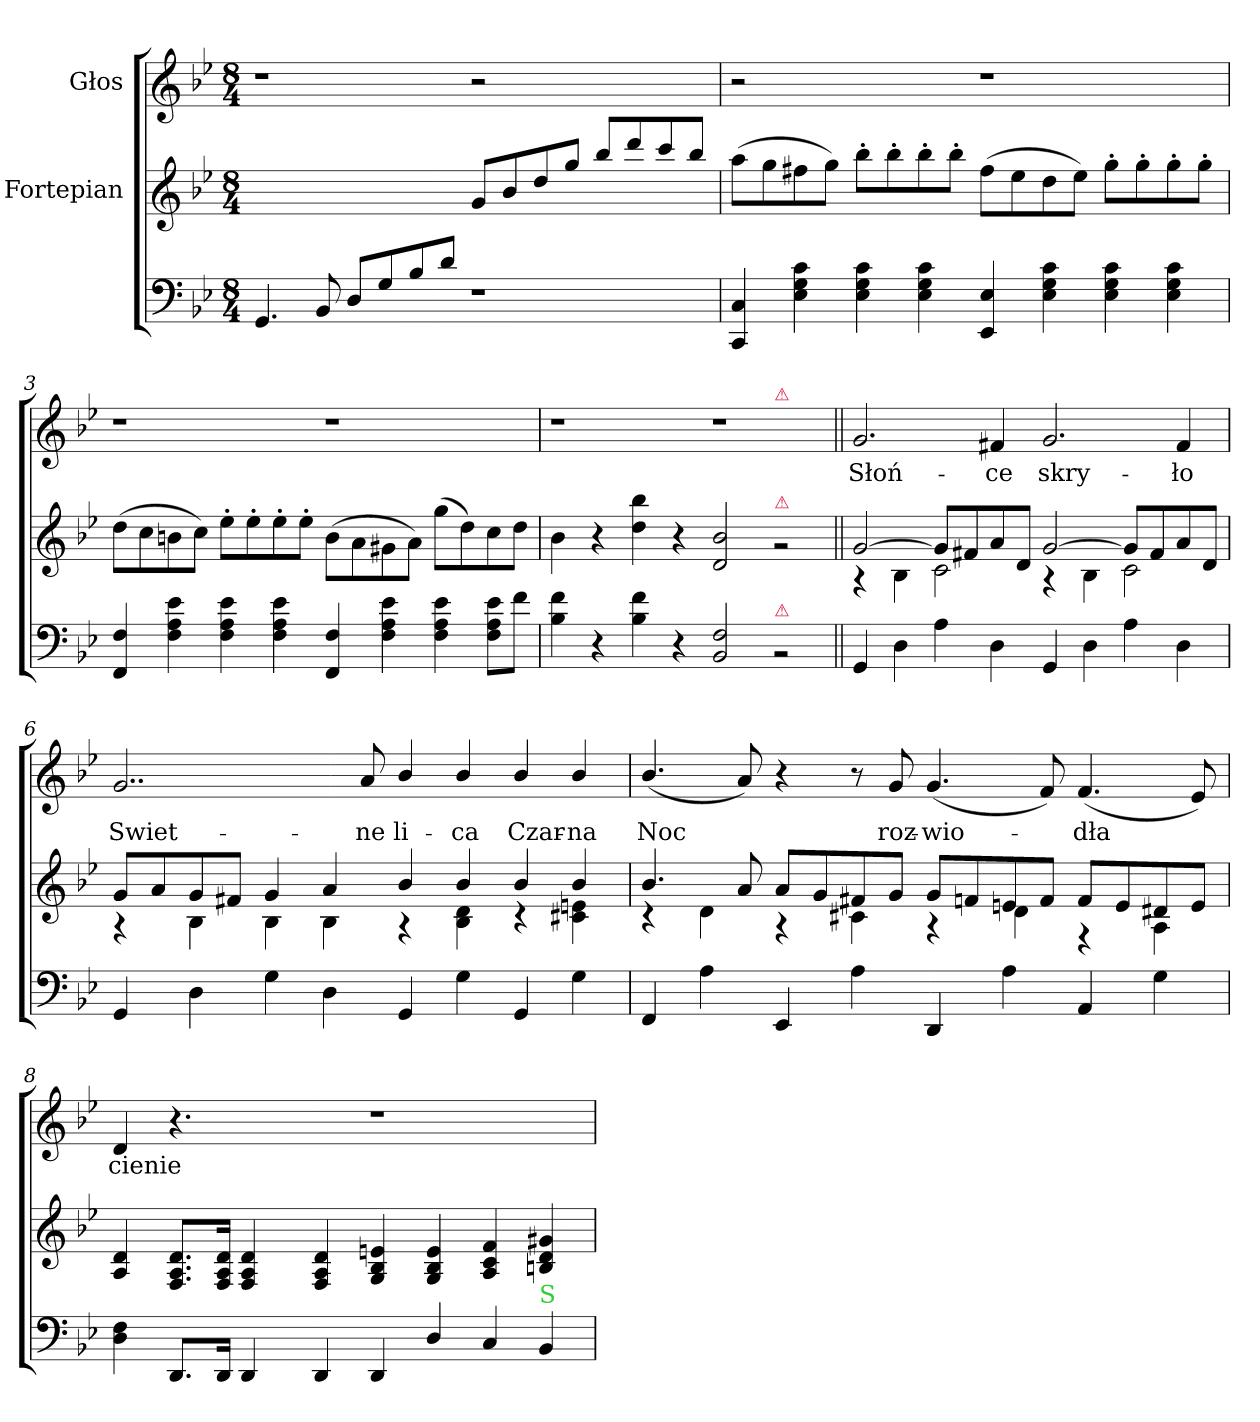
**kern	**kern	**kern	**text
*part3	*part2	*part1	*part1
*staff3	*staff2	*staff1	*staff1
*	*I"Fortepian	*I"Głos	*
*clefF4	*clefG2	*clefG2	*
*k[b-e-]	*k[b-e-]	*k[b-e-]	*
*M8/4	*M8/4	*M8/4	*
=1	=1	=1	=1
4.GG/	1ryy	1r	.
8BB-/	.	.	.
8D/L	.	.	.
8G/	.	.	.
8B-/	.	.	.
8d/J	.	.	.
!	!	!LO:N:vis=2	!
1r	8g/L	1r	.
.	8b-/	.	.
.	8dd/	.	.
.	8gg/J	.	.
.	8bb-/L	.	.
.	8ddd/	.	.
.	8ccc/	.	.
.	8bb-/J	.	.
=2	=2	=2	=2
!	!	!LO:N:vis=2	!
4CC/ 4C/	(8aa\L	1r	.
.	8gg\	.	.
4E-\ 4G\ 4c\	8ff#X\	.	.
.	8gg\J)	.	.
4E-\ 4G\ 4c\	8bb-'\L	.	.
.	8bb-'\	.	.
4E-\ 4G\ 4c\	8bb-'\	.	.
.	8bb-'\J	.	.
4EE-/ 4E-/	(8ff#\L	1r	.
.	8ee-\	.	.
4E-\ 4G\ 4c\	8dd\	.	.
.	8ee-\J)	.	.
4E-\ 4G\ 4c\	8gg'\L	.	.
.	8gg'\	.	.
4E-\ 4G\ 4c\	8gg'\	.	.
.	8gg'\J	.	.
=3	=3	=3	=3
4FF/ 4F/	(8dd\L	1r	.
.	8cc\	.	.
4F\ 4A\ 4e-\	8bn\	.	.
.	8cc\J)	.	.
4F\ 4A\ 4e-\	8ee-'\L	.	.
.	8ee-'\	.	.
4F\ 4A\ 4e-\	8ee-'\	.	.
.	8ee-'\J	.	.
4FF/ 4F/	(8b\L	1r	.
.	8a\	.	.
4F\ 4A\ 4e-\	8g#X\	.	.
.	8a\J)	.	.
4F\ 4A\ 4e-\	(8gg\L	.	.
.	8dd\)	.	.
8F\ 8A\ 8e-\L	8cc\	.	.
8f\J	8dd\J	.	.
=4	=4	=4	=4
*	*	*^	*
4B-\ 4f\	4b-\	1r	1.ryy	.
4r	4r	.	.	.
4B-\ 4f\	4dd\ 4bb-\	.	.	.
4r	4r	.	.	.
2BB-/ 2F/	2d/ 2b-/	1r	.	.
!	!	!	!LO:TX:a:color=crimson:t=⚠	!
!	!LO:TX:a:color=crimson:t=⚠	!	!	!
!LO:TX:a:color=crimson:t=⚠	!	!	!	!
2rBB	2rg	.	2ryy	.
*	*	*v	*v	*
=5||	=5||	=5||	=5||
*	*^	*	*
4GG/	[2g/	4r	2.g/	Słoń-
4D\	.	4B-\	.	.
4A\	8g/L]	2c\	.	.
.	8f#X/	.	.	.
4D\	8a/	.	4f#X/	-ce
.	8d/J	.	.	.
4GG/	[2g/	4r	2.g/	skry-
4D\	.	4B-\	.	.
4A\	8g/L]	2c\	.	.
.	8f#/	.	.	.
4D\	8a/	.	4f#/	-ło
.	8d/J	.	.	.
=6	=6	=6	=6	=6
4GG/	8g/L	4r	2..g/	Swiet-
.	8a/	.	.	.
4D\	8g/	4B-\	.	.
.	8f#X/J	.	.	.
4G\	4g/	4B-\	.	.
4D\	4a/	4B-\	.	.
.	.	.	8a/	-ne
4GG/	4b-/	4r	4b-/	li-
4G\	4b-/	4B-\ 4d\	4b-/	-ca
4GG/	4b-/	4r	4b-/	Czar-
4G\	4b-/	4c#X\ 4en\	4b-/	-na
=7	=7	=7	=7	=7
4FF/	4.b-/	4r	(4.b-/	Noc
4A\	.	4d\	.	.
.	8a/	.	8a/)	.
4EE-/	8a/L	4r	4r	.
.	8g/	.	.	.
4A\	8f#X/	4c#X\	8r	.
.	8g/J	.	8g/	roz-
4DD/	8g/L	4r	(4.g/	-wio-
.	8fn/	.	.	.
4A\	8en/	4d\	.	.
.	8f/J	.	8f/)	.
4AA/	8f/L	4r	(4.f/	-dła
.	8e/	.	.	.
4G\	8d#X/	4A\	.	.
.	8e/J	.	8e-/)	.
*	*v	*v	*	*
=8	=8	=8	=8
4D\ 4F\	4A/ 4d/	4d/	cienie
8.DD/L	8.F/ 8.A/ 8.d/L	4.r	.
16DD/Jk	16F/ 16A/ 16d/Jk	.	.
4DD/	4F/ 4A/ 4d/	.	.
.	.	8ryy	.
4DD/	4F/ 4A/ 4d/	4ryy	.
4DD/	4G/ 4B-/ 4en/	1r	.
4D/	4G/ 4B-/ 4e/	.	.
4C/	4A/ 4c/ 4f/	.	.
!LO:TX:a:color=limegreen:t=S	!	!	!
4BB-/	4Bn/ 4d/ 4g#X/	.	.
=	=	=	=
*-	*-	*-	*-
